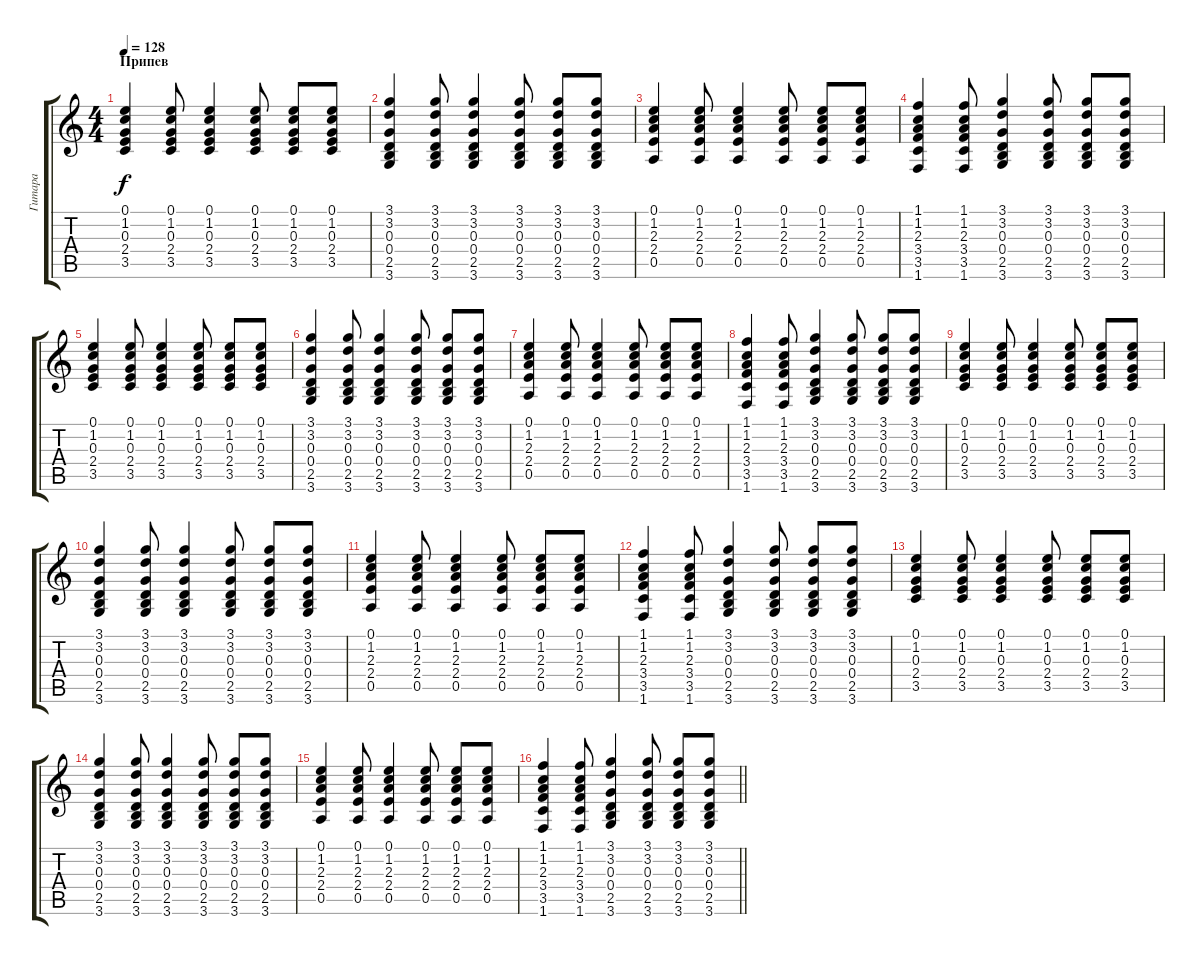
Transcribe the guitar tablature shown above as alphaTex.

\track ("Гитара" "Гитара") {instrument electricguitarclean}
\staff {score tabs}
\tuning (E4 B3 G3 D3 A2 E2) {hide}
\ts (4 4)
\section ("" "Припев")
\tempo 128
\clef g2
\ks c
(0.1 1.2 0.3 2.4 3.5).4{dy f} (0.1 1.2 0.3 2.4 3.5).8 (0.1 1.2 0.3 2.4 3.5).4 (0.1 1.2 0.3 2.4 3.5).8 (0.1 1.2 0.3 2.4 3.5).8 (0.1 1.2 0.3 2.4 3.5).8 |
(3.1 3.2 0.3 0.4 2.5 3.6).4 (3.1 3.2 0.3 0.4 2.5 3.6).8 (3.1 3.2 0.3 0.4 2.5 3.6).4 (3.1 3.2 0.3 0.4 2.5 3.6).8 (3.1 3.2 0.3 0.4 2.5 3.6).8 (3.1 3.2 0.3 0.4 2.5 3.6).8 |
(0.1 1.2 2.3 2.4 0.5).4 (0.1 1.2 2.3 2.4 0.5).8 (0.1 1.2 2.3 2.4 0.5).4 (0.1 1.2 2.3 2.4 0.5).8 (0.1 1.2 2.3 2.4 0.5).8 (0.1 1.2 2.3 2.4 0.5).8 |
(1.1 1.2 2.3 3.4 3.5 1.6).4 (1.1 1.2 2.3 3.4 3.5 1.6).8 (3.1 3.2 0.3 0.4 2.5 3.6).4 (3.1 3.2 0.3 0.4 2.5 3.6).8 (3.1 3.2 0.3 0.4 2.5 3.6).8 (3.1 3.2 0.3 0.4 2.5 3.6).8 |
(0.1 1.2 0.3 2.4 3.5).4 (0.1 1.2 0.3 2.4 3.5).8 (0.1 1.2 0.3 2.4 3.5).4 (0.1 1.2 0.3 2.4 3.5).8 (0.1 1.2 0.3 2.4 3.5).8 (0.1 1.2 0.3 2.4 3.5).8 |
(3.1 3.2 0.3 0.4 2.5 3.6).4 (3.1 3.2 0.3 0.4 2.5 3.6).8 (3.1 3.2 0.3 0.4 2.5 3.6).4 (3.1 3.2 0.3 0.4 2.5 3.6).8 (3.1 3.2 0.3 0.4 2.5 3.6).8 (3.1 3.2 0.3 0.4 2.5 3.6).8 |
(0.1 1.2 2.3 2.4 0.5).4 (0.1 1.2 2.3 2.4 0.5).8 (0.1 1.2 2.3 2.4 0.5).4 (0.1 1.2 2.3 2.4 0.5).8 (0.1 1.2 2.3 2.4 0.5).8 (0.1 1.2 2.3 2.4 0.5).8 |
(1.1 1.2 2.3 3.4 3.5 1.6).4 (1.1 1.2 2.3 3.4 3.5 1.6).8 (3.1 3.2 0.3 0.4 2.5 3.6).4 (3.1 3.2 0.3 0.4 2.5 3.6).8 (3.1 3.2 0.3 0.4 2.5 3.6).8 (3.1 3.2 0.3 0.4 2.5 3.6).8 |
(0.1 1.2 0.3 2.4 3.5).4 (0.1 1.2 0.3 2.4 3.5).8 (0.1 1.2 0.3 2.4 3.5).4 (0.1 1.2 0.3 2.4 3.5).8 (0.1 1.2 0.3 2.4 3.5).8 (0.1 1.2 0.3 2.4 3.5).8 |
(3.1 3.2 0.3 0.4 2.5 3.6).4 (3.1 3.2 0.3 0.4 2.5 3.6).8 (3.1 3.2 0.3 0.4 2.5 3.6).4 (3.1 3.2 0.3 0.4 2.5 3.6).8 (3.1 3.2 0.3 0.4 2.5 3.6).8 (3.1 3.2 0.3 0.4 2.5 3.6).8 |
(0.1 1.2 2.3 2.4 0.5).4 (0.1 1.2 2.3 2.4 0.5).8 (0.1 1.2 2.3 2.4 0.5).4 (0.1 1.2 2.3 2.4 0.5).8 (0.1 1.2 2.3 2.4 0.5).8 (0.1 1.2 2.3 2.4 0.5).8 |
(1.1 1.2 2.3 3.4 3.5 1.6).4 (1.1 1.2 2.3 3.4 3.5 1.6).8 (3.1 3.2 0.3 0.4 2.5 3.6).4 (3.1 3.2 0.3 0.4 2.5 3.6).8 (3.1 3.2 0.3 0.4 2.5 3.6).8 (3.1 3.2 0.3 0.4 2.5 3.6).8 |
(0.1 1.2 0.3 2.4 3.5).4 (0.1 1.2 0.3 2.4 3.5).8 (0.1 1.2 0.3 2.4 3.5).4 (0.1 1.2 0.3 2.4 3.5).8 (0.1 1.2 0.3 2.4 3.5).8 (0.1 1.2 0.3 2.4 3.5).8 |
(3.1 3.2 0.3 0.4 2.5 3.6).4 (3.1 3.2 0.3 0.4 2.5 3.6).8 (3.1 3.2 0.3 0.4 2.5 3.6).4 (3.1 3.2 0.3 0.4 2.5 3.6).8 (3.1 3.2 0.3 0.4 2.5 3.6).8 (3.1 3.2 0.3 0.4 2.5 3.6).8 |
(0.1 1.2 2.3 2.4 0.5).4 (0.1 1.2 2.3 2.4 0.5).8 (0.1 1.2 2.3 2.4 0.5).4 (0.1 1.2 2.3 2.4 0.5).8 (0.1 1.2 2.3 2.4 0.5).8 (0.1 1.2 2.3 2.4 0.5).8 |
\barLineRight lightlight
(1.1 1.2 2.3 3.4 3.5 1.6).4 (1.1 1.2 2.3 3.4 3.5 1.6).8 (3.1 3.2 0.3 0.4 2.5 3.6).4 (3.1 3.2 0.3 0.4 2.5 3.6).8 (3.1 3.2 0.3 0.4 2.5 3.6).8 (3.1 3.2 0.3 0.4 2.5 3.6).8
